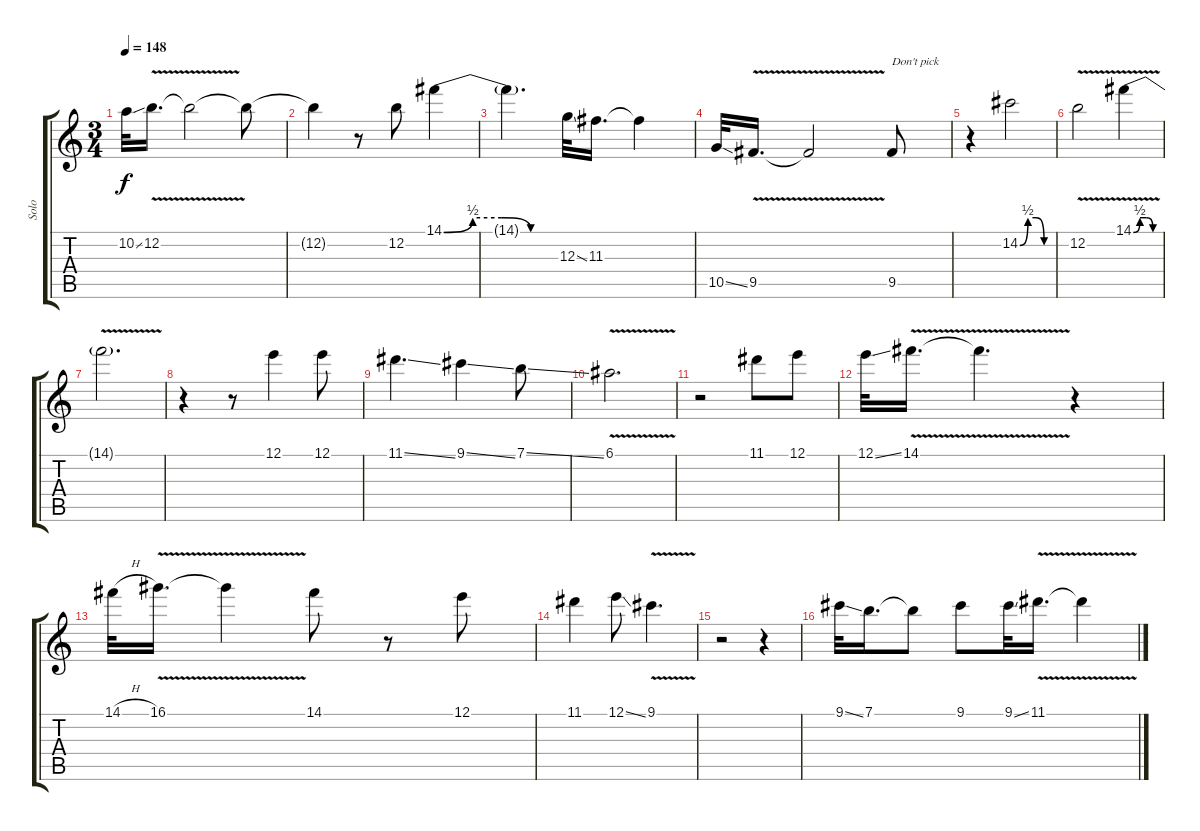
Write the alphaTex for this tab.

\track ("Solo" "Solo") {instrument overdrivenguitar}
\staff {score tabs}
\tuning (E4 B3 G3 D3 A2 E2) {hide}
\ts (3 4)
\tempo 148
\clef g2
\ks c
10.2{ss}.32{dy f} 12.2{v}.16{d} 12.2{t}.2 12.2{t}.8 |
12.2{t}.4 r.8 12.2.8 14.1{be (custom 0 0 15 2 30 2 45 0 60 0)}.4 |
14.1{t}.4{d} 12.3{ss}.32 11.3.16{d} 11.3{t}.4 |
10.5{ss}.32 9.5{v}.16{d} 9.5{t}.2 9.5.8{txt "Don't pick"} |
r.4 14.2{be (custom 0 0 15 2 30 2 45 0 60 0)}.2 |
12.2{v}.2 14.1{be (custom 0 0 15 2 30 2 45 0 60 0) v}.4 |
14.1{t}.2{d} |
r.4 r.8 12.1.4 12.1.8 |
11.1{ss}.4{d} 9.1{ss}.4 7.1{ss}.8 |
6.1{v}.2{d} |
r.2 11.1.8 12.1.8 |
12.1{ss}.32 14.1{v}.16{d} 14.1{t}.4{d} r.4 |
14.1{h}.32 16.1{v}.16{d} 16.1{t}.4 14.1.8 r.8 12.1.8 |
11.1.4 12.1{ss}.8 9.1{v}.4{d} |
r.2 r.4 |
9.1{ss}.32 7.1.16{d} 7.1{t}.8 9.1.8 9.1{ss}.32 11.1{v}.16{d} 11.1{t}.4
